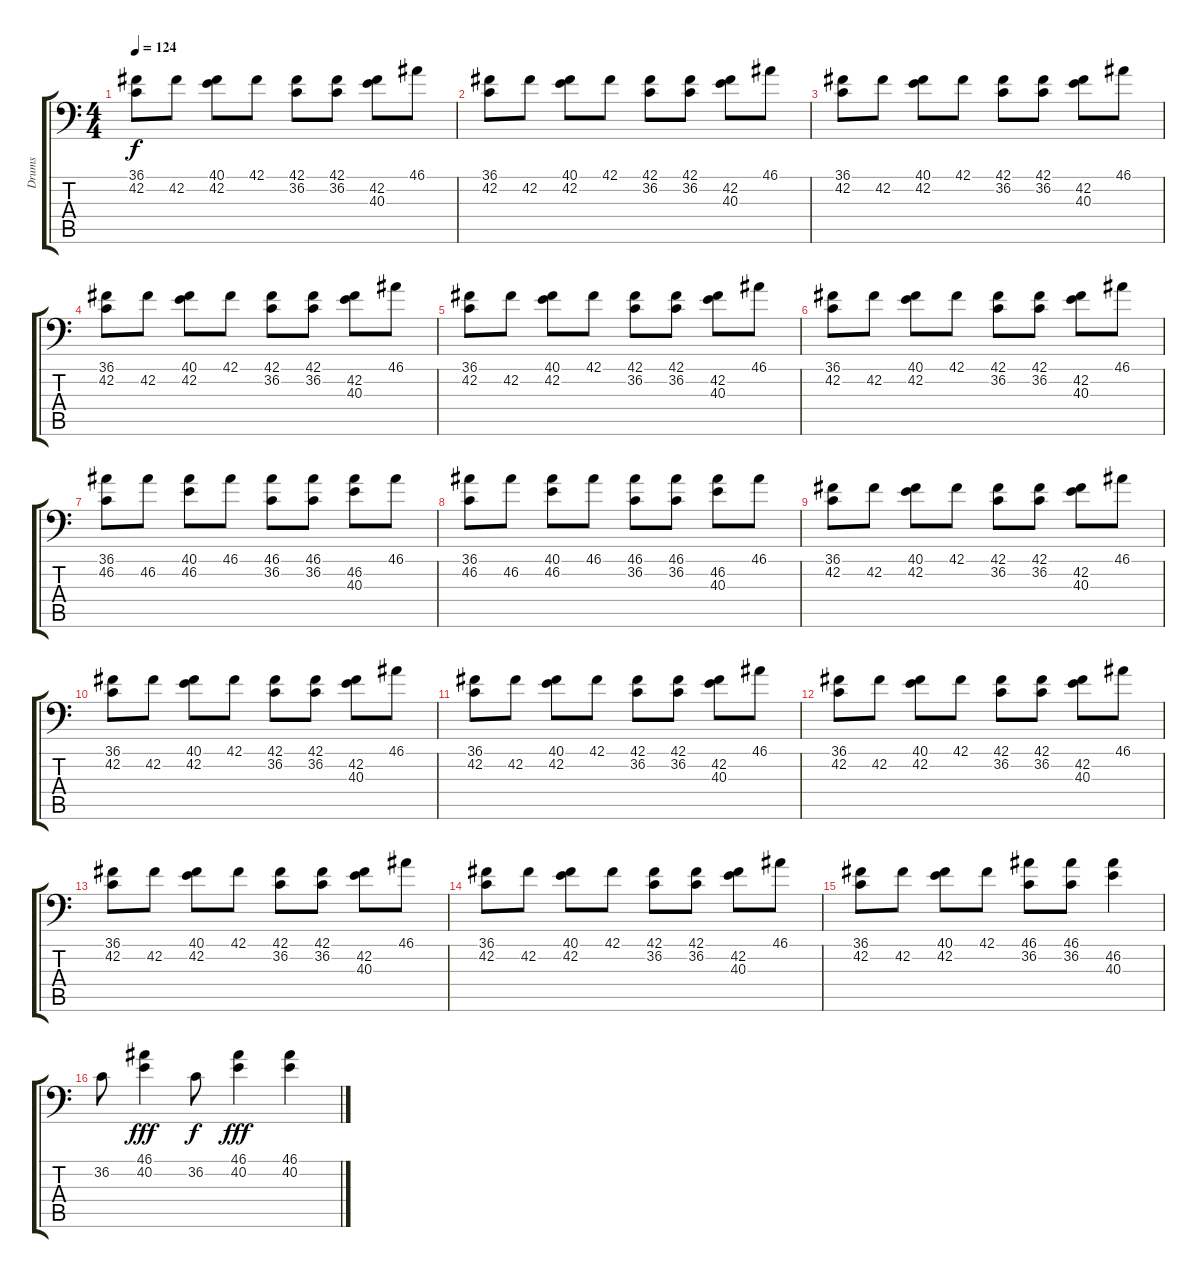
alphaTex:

\track ("Drums" "Drums") {instrument acousticgrandpiano}
\staff {score tabs}
\tuning (C-1 C-1 C-1 C-1 C-1 C-1) {hide}
\ts (4 4)
\tempo 124
\clef f4
\ks c
(36.1 42.2).8{dy f} 42.2.8 (40.1 42.2).8 42.1.8 (42.1 36.2).8 (42.1 36.2).8 (42.2 40.3).8 46.1.8 |
(36.1 42.2).8 42.2.8 (40.1 42.2).8 42.1.8 (42.1 36.2).8 (42.1 36.2).8 (42.2 40.3).8 46.1.8 |
(36.1 42.2).8 42.2.8 (40.1 42.2).8 42.1.8 (42.1 36.2).8 (42.1 36.2).8 (42.2 40.3).8 46.1.8 |
(36.1 42.2).8 42.2.8 (40.1 42.2).8 42.1.8 (42.1 36.2).8 (42.1 36.2).8 (42.2 40.3).8 46.1.8 |
(36.1 42.2).8 42.2.8 (40.1 42.2).8 42.1.8 (42.1 36.2).8 (42.1 36.2).8 (42.2 40.3).8 46.1.8 |
(36.1 42.2).8 42.2.8 (40.1 42.2).8 42.1.8 (42.1 36.2).8 (42.1 36.2).8 (42.2 40.3).8 46.1.8 |
(36.1 46.2).8 46.2.8 (40.1 46.2).8 46.1.8 (46.1 36.2).8 (46.1 36.2).8 (46.2 40.3).8 46.1.8 |
(36.1 46.2).8 46.2.8 (40.1 46.2).8 46.1.8 (46.1 36.2).8 (46.1 36.2).8 (46.2 40.3).8 46.1.8 |
(36.1 42.2).8 42.2.8 (40.1 42.2).8 42.1.8 (42.1 36.2).8 (42.1 36.2).8 (42.2 40.3).8 46.1.8 |
(36.1 42.2).8 42.2.8 (40.1 42.2).8 42.1.8 (42.1 36.2).8 (42.1 36.2).8 (42.2 40.3).8 46.1.8 |
(36.1 42.2).8 42.2.8 (40.1 42.2).8 42.1.8 (42.1 36.2).8 (42.1 36.2).8 (42.2 40.3).8 46.1.8 |
(36.1 42.2).8 42.2.8 (40.1 42.2).8 42.1.8 (42.1 36.2).8 (42.1 36.2).8 (42.2 40.3).8 46.1.8 |
(36.1 42.2).8 42.2.8 (40.1 42.2).8 42.1.8 (42.1 36.2).8 (42.1 36.2).8 (42.2 40.3).8 46.1.8 |
(36.1 42.2).8 42.2.8 (40.1 42.2).8 42.1.8 (42.1 36.2).8 (42.1 36.2).8 (42.2 40.3).8 46.1.8 |
(36.1 42.2).8 42.2.8 (40.1 42.2).8 42.1.8 (46.1 36.2).8 (46.1 36.2).8 (46.2 40.3).4 |
36.2.8 (46.1 40.2).4{dy fff} 36.2.8{dy f} (46.1 40.2).4{dy fff} (46.1 40.2).4
